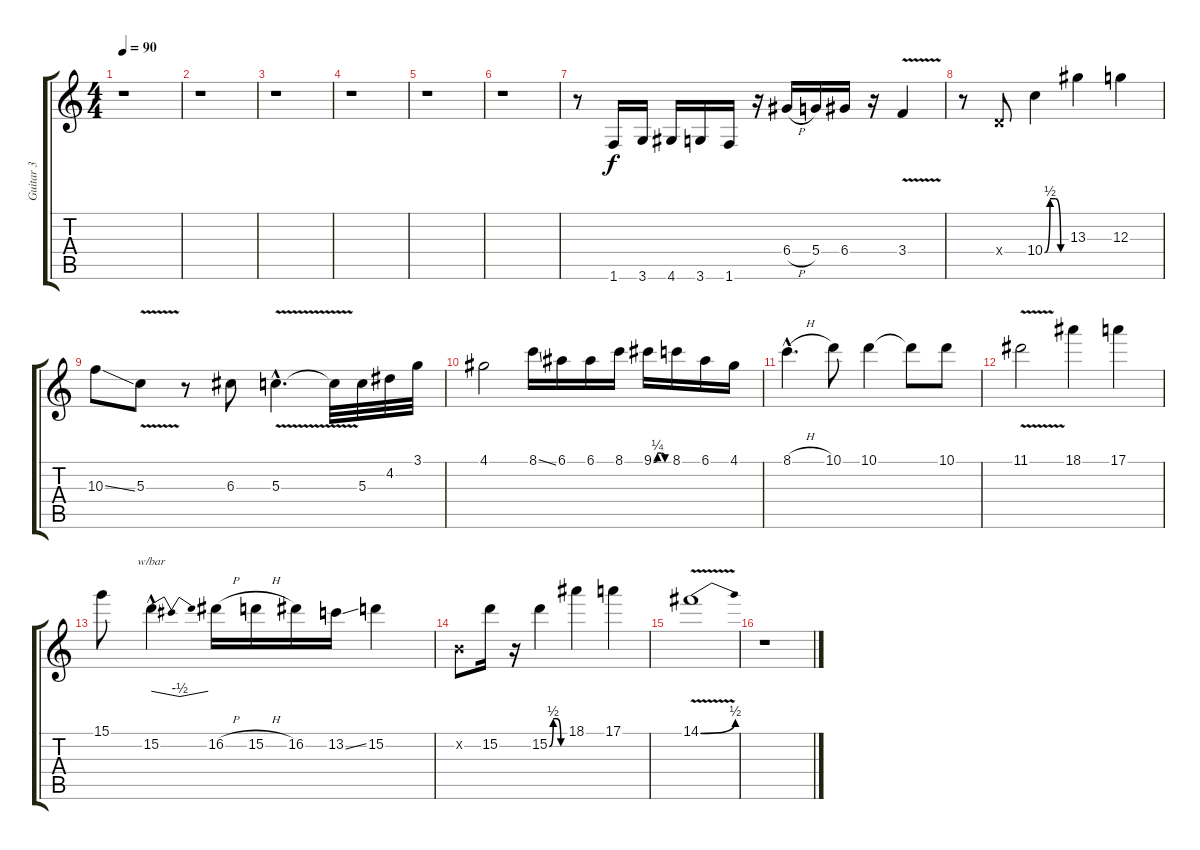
\track ("Guitar 3" "Guitar 3") {instrument overdrivenguitar}
\staff {score tabs}
\tuning (E4 B3 G3 D3 A2 E2) {hide}
\ts (4 4)
\tempo 90
\clef g2
\ks c
r.1{dy f} |
r.1 |
r.1 |
r.1 |
r.1 |
r.1 |
r.8 1.6.16 3.6.16 4.6.16 3.6.16 1.6.16 r.16 6.4{h}.16 5.4.16 6.4.16 r.16 3.4{v}.4 |
r.8 0.4{x}.8 10.4{be (custom 0 0 15 2 30 2 45 0 60 0)}.4 13.3.4 12.3.4 |
10.3{ss}.8 5.3{v}.8 r.8 6.3.8 5.3{v hac}.4{d} 5.3{t}.32 5.3.32 4.2.32 3.1.32 |
4.1.2 8.1{ss}.16 6.1.16 6.1.16 8.1.16 9.1{be (custom 0 0 15 1 30 1 45 0 60 0)}.16 8.1.16 6.1.16 4.1.16 |
8.1{h hac}.4{d} 10.1.8 10.1.4 10.1{t}.8 10.1.8 |
11.1{v}.2 18.1.4 17.1.4 |
15.1.8 15.2{hac}.4{d tbe (dip default 0 0 30 -2 60 0)} 16.2{h}.16 15.2{h}.16 16.2.16 13.2{ss}.16 15.2.4 |
0.2{x}.8 15.2.16 r.16 15.2{be (custom 0 0 15 2 30 2 45 0 60 0)}.4 18.1.4 17.1.4 |
14.1{be (bend 0 0 60 2) v}.1 |
r.1
